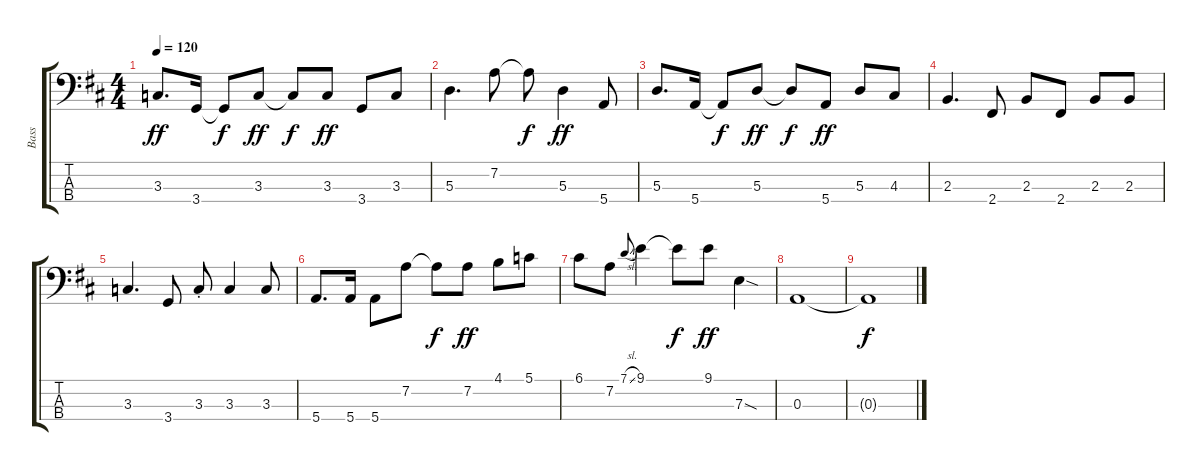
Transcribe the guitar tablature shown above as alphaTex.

\track ("Bass" "Bass") {instrument electricbasspick}
\staff {score tabs}
\tuning (G2 D2 A1 E1) {hide}
\ts (4 4)
\tempo 120
\clef f4
\ks d
3.3.8{d dy ff} 3.4.16 3.4{t}.8{dy f} 3.3.8{dy ff} 3.3{t}.8{dy f} 3.3.8{dy ff} 3.4.8 3.3.8 |
5.3.4{d} 7.2.8 7.2{t}.8{dy f} 5.3.4{dy ff} 5.4.8 |
5.3.8{d} 5.4.16 5.4{t}.8{dy f} 5.3.8{dy ff} 5.3{t}.8{dy f} 5.4.8{dy ff} 5.3.8 4.3.8 |
2.3.4{d} 2.4.8 2.3.8 2.4.8 2.3.8 2.3.8 |
3.3.4{d} 3.4.8 3.3{st}.8 3.3.4 3.3.8 |
5.4.8{d} 5.4.16 5.4.8 7.2.8 7.2{t}.8{dy f} 7.2.8{dy ff} 4.1.8 5.1.8 |
6.1.8 7.2.8 7.1{sl}.8{gr onbeat} 9.1.4 9.1{t}.8{dy f} 9.1.8{dy ff} 7.3{sod}.4 |
0.3.1 |
0.3{t}.1{dy f}
